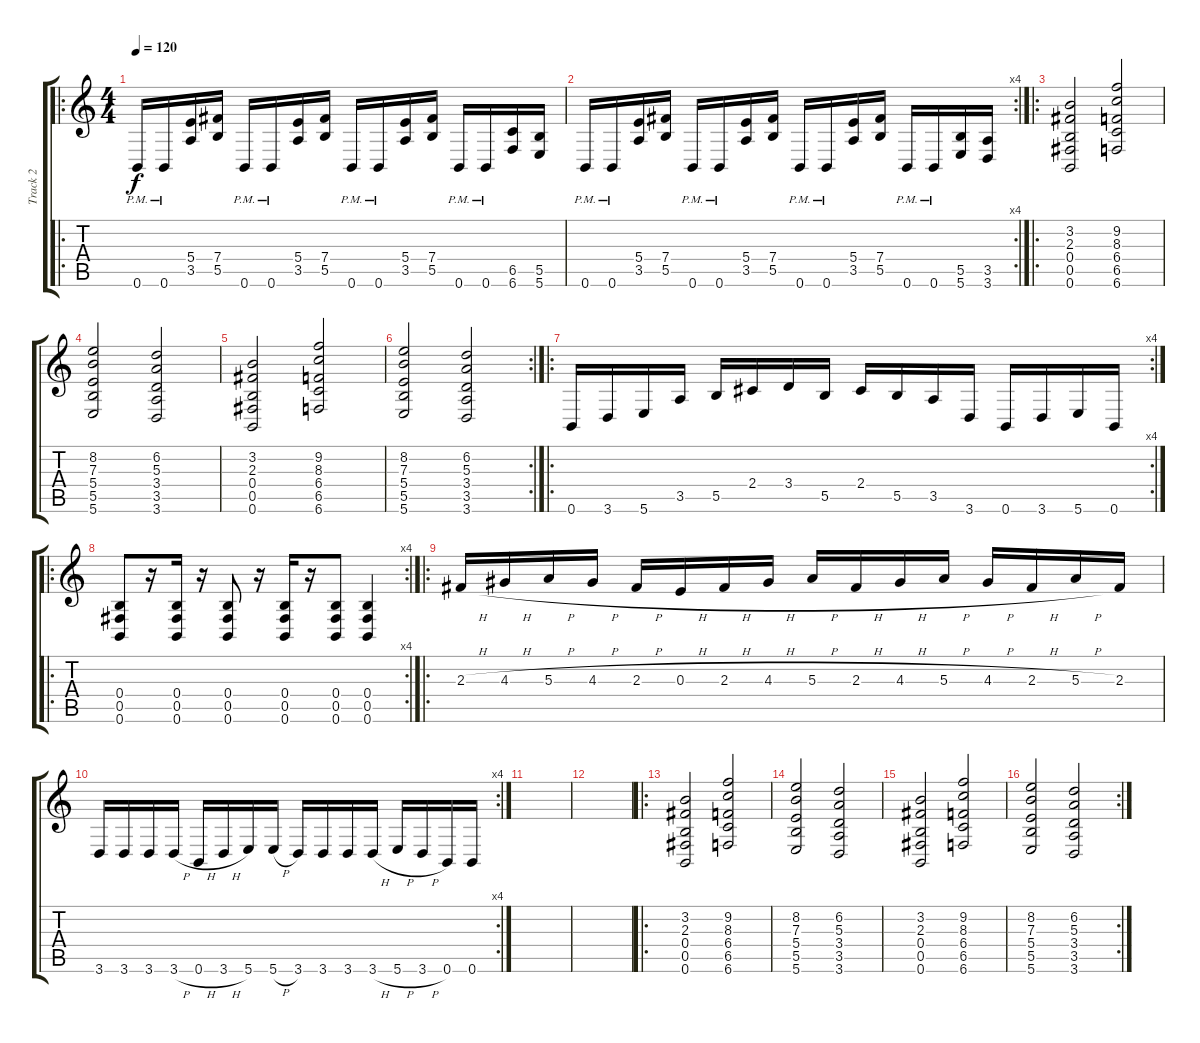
\track ("Track 2" "Track 2") {instrument distortionguitar}
\staff {score tabs}
\tuning (Db4 Ab3 E3 B2 Gb2 B1) {hide}
\ro
\ts (4 4)
\tempo 120
\clef g2
\ks c
0.6{pm}.16{dy f instrument distortionguitar} 0.6{pm}.16 (5.4 3.5).16 (7.4 5.5).16 0.6{pm}.16 0.6{pm}.16 (5.4 3.5).16 (7.4 5.5).16 0.6{pm}.16 0.6{pm}.16 (5.4 3.5).16 (7.4 5.5).16 0.6{pm}.16 0.6{pm}.16 (6.5 6.6).16 (5.5 5.6).16 |
\rc 4
0.6{pm}.16 0.6{pm}.16 (5.4 3.5).16 (7.4 5.5).16 0.6{pm}.16 0.6{pm}.16 (5.4 3.5).16 (7.4 5.5).16 0.6{pm}.16 0.6{pm}.16 (5.4 3.5).16 (7.4 5.5).16 0.6{pm}.16 0.6{pm}.16 (5.5 5.6).16 (3.5 3.6).16 |
\ro
(3.2 2.3 0.4 0.5 0.6).2 (9.2 8.3 6.4 6.5 6.6).2 |
(8.2 7.3 5.4 5.5 5.6).2 (6.2 5.3 3.4 3.5 3.6).2 |
(3.2 2.3 0.4 0.5 0.6).2 (9.2 8.3 6.4 6.5 6.6).2 |
\rc 2
(8.2 7.3 5.4 5.5 5.6).2 (6.2 5.3 3.4 3.5 3.6).2 |
\ro
\rc 4
0.6.16 3.6.16 5.6.16 3.5.16 5.5.16 2.4.16 3.4.16 5.5.16 2.4.16 5.5.16 3.5.16 3.6.16 0.6.16 3.6.16 5.6.16 0.6.16 |
\ro
\rc 4
(0.4 0.5 0.6).8 r.16 (0.4 0.5 0.6).16 r.16 (0.4 0.5 0.6).8 r.16 (0.4 0.5 0.6).16 r.16 (0.4 0.5 0.6).8 (0.4 0.5 0.6).4 |
\ro
2.3{h}.16 4.3{h}.16 5.3{h}.16 4.3{h}.16 2.3{h}.16 0.3{h}.16 2.3{h}.16 4.3{h}.16 5.3{h}.16 2.3{h}.16 4.3{h}.16 5.3{h}.16 4.3{h}.16 2.3{h}.16 5.3{h}.16 2.3.16 |
\rc 4
3.6.16 3.6.16 3.6.16 3.6{h}.16 0.6{h}.16 3.6{h}.16 5.6.16 5.6{h}.16 3.6.16 3.6.16 3.6.16 3.6{h}.16 5.6{h}.16 3.6{h}.16 0.6.16 0.6.16 |
|
|
\ro
(3.2 2.3 0.4 0.5 0.6).2 (9.2 8.3 6.4 6.5 6.6).2 |
(8.2 7.3 5.4 5.5 5.6).2 (6.2 5.3 3.4 3.5 3.6).2 |
(3.2 2.3 0.4 0.5 0.6).2 (9.2 8.3 6.4 6.5 6.6).2 |
\rc 2
(8.2 7.3 5.4 5.5 5.6).2 (6.2 5.3 3.4 3.5 3.6).2
